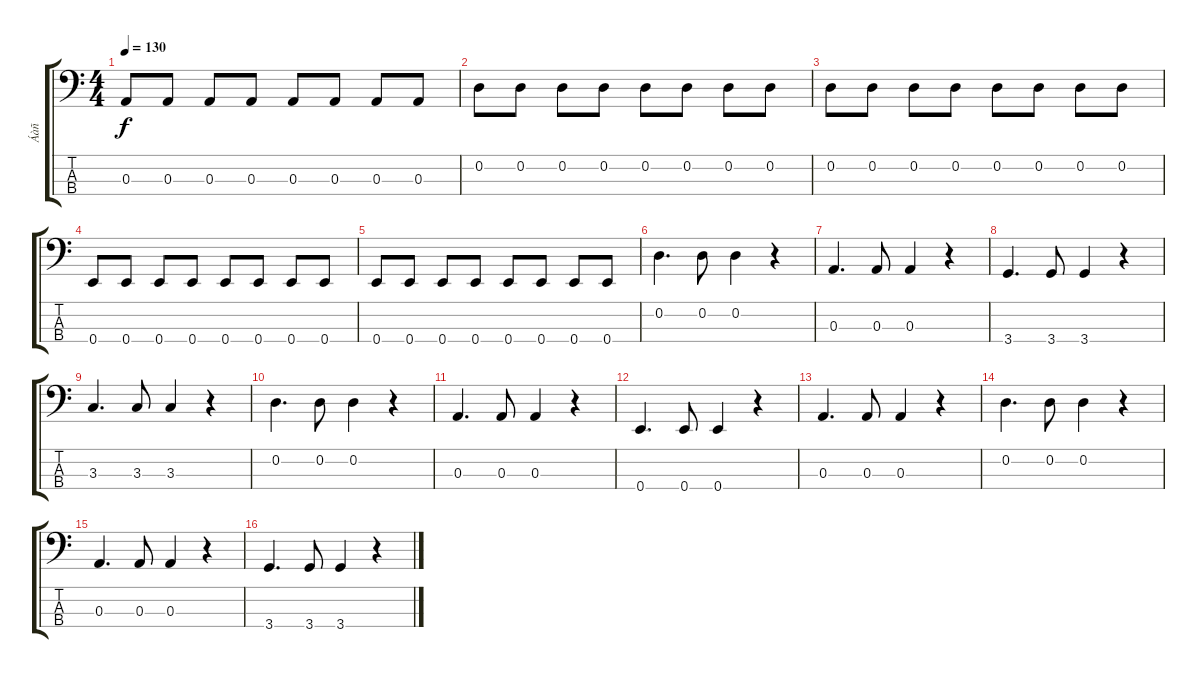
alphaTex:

\track ("Áàñ" "Áàñ") {instrument electricbassfinger}
\staff {score tabs}
\tuning (G2 D2 A1 E1) {hide}
\ts (4 4)
\tempo 130
\clef f4
\ks c
0.3.8{dy f} 0.3.8 0.3.8 0.3.8 0.3.8 0.3.8 0.3.8 0.3.8 |
0.2.8 0.2.8 0.2.8 0.2.8 0.2.8 0.2.8 0.2.8 0.2.8 |
0.2.8 0.2.8 0.2.8 0.2.8 0.2.8 0.2.8 0.2.8 0.2.8 |
0.4.8 0.4.8 0.4.8 0.4.8 0.4.8 0.4.8 0.4.8 0.4.8 |
0.4.8 0.4.8 0.4.8 0.4.8 0.4.8 0.4.8 0.4.8 0.4.8 |
0.2.4{d} 0.2.8 0.2.4 r.4 |
0.3.4{d} 0.3.8 0.3.4 r.4 |
3.4.4{d} 3.4.8 3.4.4 r.4 |
3.3.4{d} 3.3.8 3.3.4 r.4 |
0.2.4{d} 0.2.8 0.2.4 r.4 |
0.3.4{d} 0.3.8 0.3.4 r.4 |
0.4.4{d} 0.4.8 0.4.4 r.4 |
0.3.4{d} 0.3.8 0.3.4 r.4 |
0.2.4{d} 0.2.8 0.2.4 r.4 |
0.3.4{d} 0.3.8 0.3.4 r.4 |
3.4.4{d} 3.4.8 3.4.4 r.4
